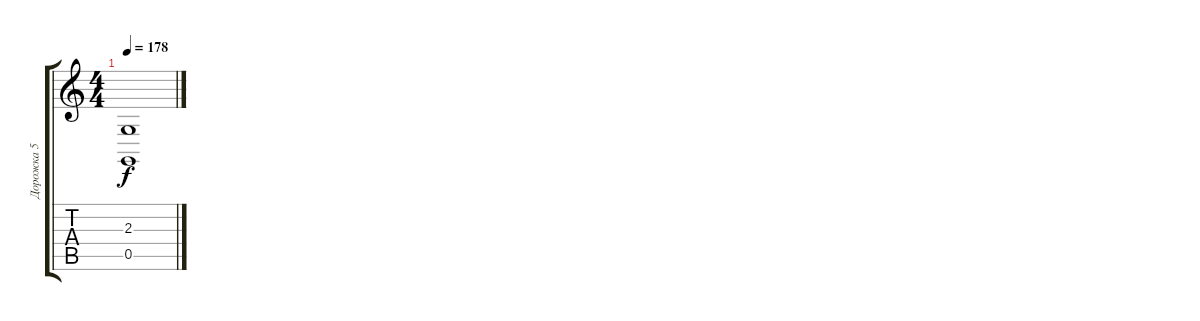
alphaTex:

\track ("Дорожка 5" "Дорожка 5") {instrument lead6voice}
\staff {score tabs}
\tuning (D4 A3 F3 C3 G2 C2) {hide}
\ts (4 4)
\tempo 178
\clef g2
\ks c
(2.3 0.5).1{dy f}
